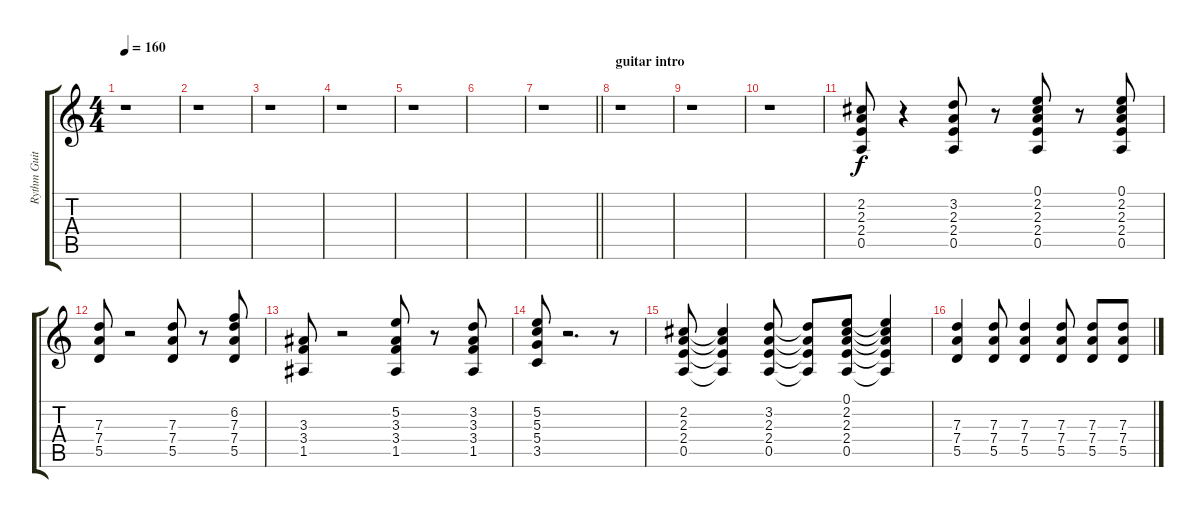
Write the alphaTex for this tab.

\track ("Rythm Guitar" "Rythm Guit") {instrument overdrivenguitar}
\staff {score tabs}
\tuning (E4 B3 G3 D3 A2 E2) {hide}
\ts (4 4)
\tempo 160
\clef g2
\ks c
r.1{dy f} |
r.1 |
r.1 |
r.1 |
r.1 |
|
\barLineRight lightlight
r.1 |
\section ("" "guitar intro")
r.1 |
r.1 |
r.1 |
(2.2 2.3 2.4 0.5).8 r.4 (3.2 2.3 2.4 0.5).8 r.8 (0.1 2.2 2.3 2.4 0.5).8 r.8 (0.1 2.2 2.3 2.4 0.5).8 |
(7.3 7.4 5.5).8 r.2 (7.3 7.4 5.5).8 r.8 (6.2 7.3 7.4 5.5).8 |
(3.3 3.4 1.5).8 r.2 (5.2 3.3 3.4 1.5).8 r.8 (3.2 3.3 3.4 1.5).8 |
(5.2 5.3 5.4 3.5).8 r.2{d} r.8 |
(2.2 2.3 2.4 0.5).8 (2.2{t} 2.3{t} 2.4{t} 0.5{t}).4 (3.2 2.3 2.4 0.5).8 (3.2{t} 2.3{t} 2.4{t} 0.5{t}).8 (0.1 2.2 2.3 2.4 0.5).8 (0.1{t} 2.2{t} 2.3{t} 2.4{t} 0.5{t}).4 |
(7.3 7.4 5.5).4 (7.3 7.4 5.5).8 (7.3 7.4 5.5).4 (7.3 7.4 5.5).8 (7.3 7.4 5.5).8 (7.3 7.4 5.5).8
